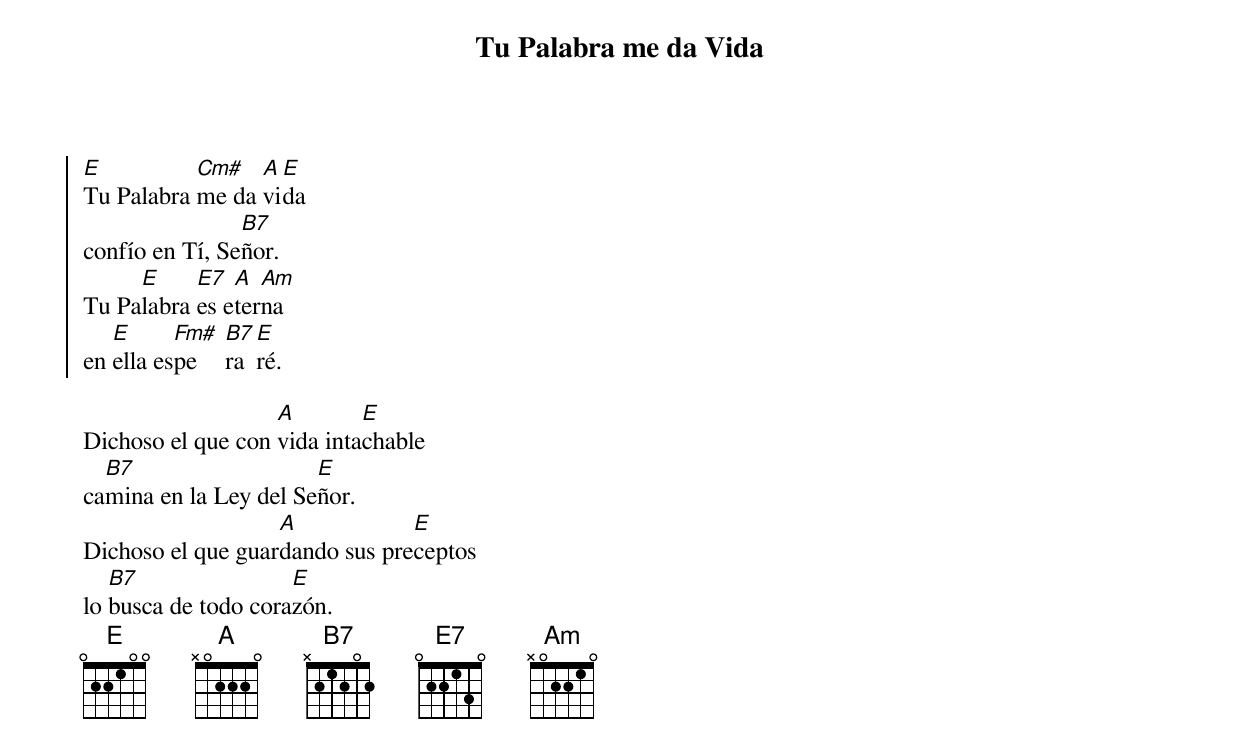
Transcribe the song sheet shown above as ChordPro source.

{title:Tu Palabra me da Vida}

{soc}
[E]Tu Palabra [Cm#]me da [A]vi[E]da
confío en Tí, Se[B7]ñor.
Tu Pa[E]labra [E7]es e[A]ter[Am]na
en [E]ella es[Fm# ]pe[B7]ra[E]ré.
{eoc}

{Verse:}
Dichoso el que con [A]vida inta[E]chable
ca[B7]mina en la Ley del Se[E]ñor.
Dichoso el que guar[A]dando sus pre[E]ceptos
lo [B7]busca de todo cora[E]zón.
